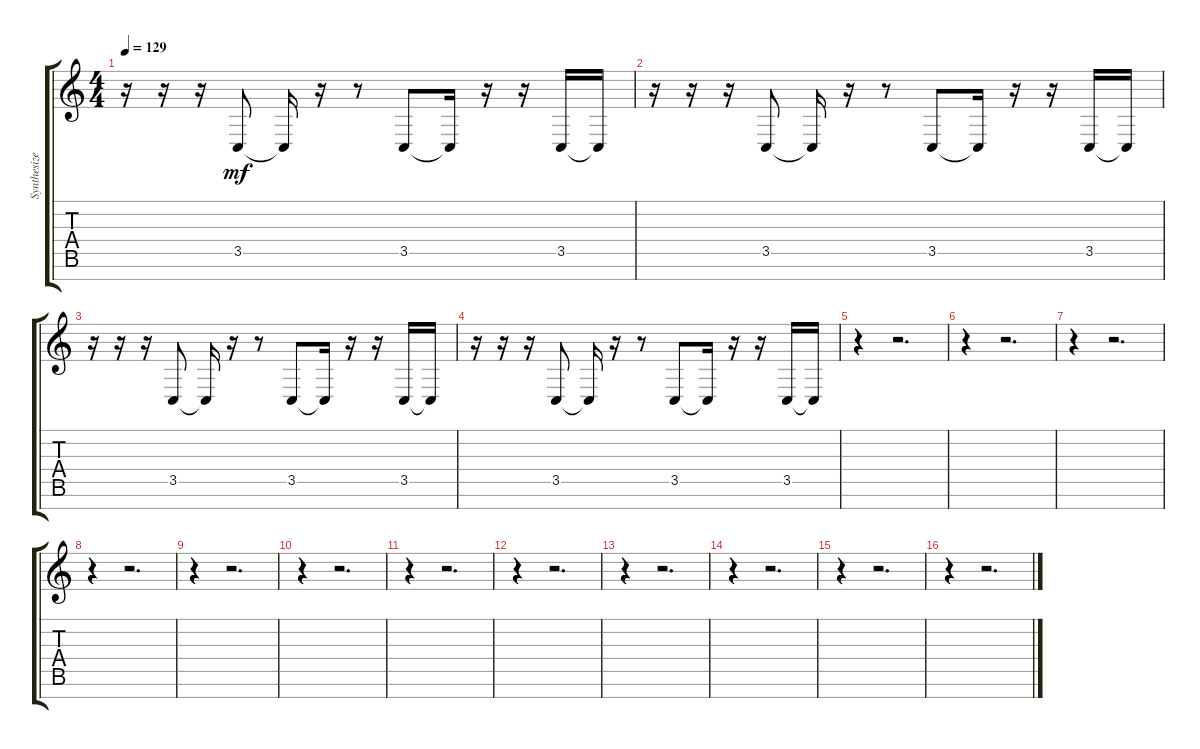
\track ("Synthesizer (Staff 1)" "Synthesize") {instrument synthbrass1}
\staff {score tabs}
\tuning (E4 B3 G3 D3 A2 E2 B1) {hide}
\ts (4 4)
\tempo 129
\clef g2
\ks c
r.16{dy mf instrument synthbrass1} r.16 r.16 3.5.8 3.5{t}.16 r.16 r.8 3.5.8 3.5{t}.16 r.16 r.16 3.5.16 3.5{t}.16 |
r.16 r.16 r.16 3.5.8 3.5{t}.16 r.16 r.8 3.5.8 3.5{t}.16 r.16 r.16 3.5.16 3.5{t}.16 |
r.16 r.16 r.16 3.5.8 3.5{t}.16 r.16 r.8 3.5.8 3.5{t}.16 r.16 r.16 3.5.16 3.5{t}.16 |
r.16 r.16 r.16 3.5.8 3.5{t}.16 r.16 r.8 3.5.8 3.5{t}.16 r.16 r.16 3.5.16 3.5{t}.16 |
r.4 r.2{d} |
r.4 r.2{d} |
r.4 r.2{d} |
r.4 r.2{d} |
r.4 r.2{d} |
r.4 r.2{d} |
r.4 r.2{d} |
r.4 r.2{d} |
r.4 r.2{d} |
r.4 r.2{d} |
r.4 r.2{d} |
r.4 r.2{d}
